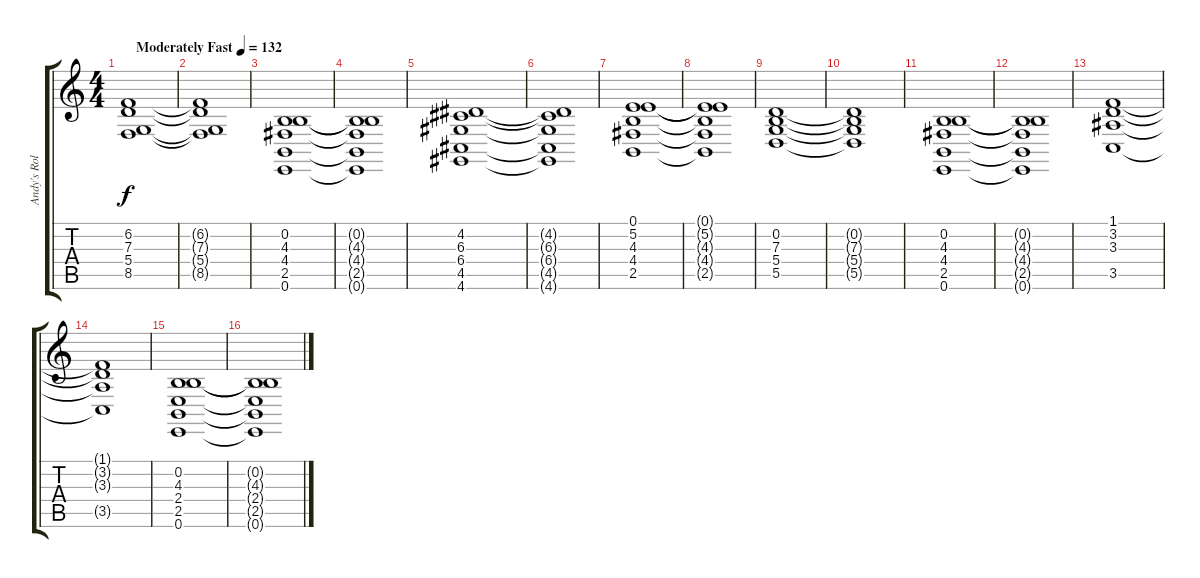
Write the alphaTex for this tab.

\track ("Andy's Roland GR 808" "Andy's Rol") {instrument lead7fifths}
\staff {score tabs}
\tuning (E4 B3 G3 D3 A2 E2) {hide}
\ts (4 4)
\tempo (132 "Moderately Fast")
\clef g2
\ks c
(6.2 7.3 5.4 8.5).1{dy f instrument lead7fifths} |
(6.2{t} 7.3{t} 5.4{t} 8.5{t}).1 |
(0.2 4.3 4.4 2.5 0.6).1 |
(0.2{t} 4.3{t} 4.4{t} 2.5{t} 0.6{t}).1 |
(4.2 6.3 6.4 4.5 4.6).1 |
(4.2{t} 6.3{t} 6.4{t} 4.5{t} 4.6{t}).1 |
(0.1 5.2 4.3 4.4 2.5).1 |
(0.1{t} 5.2{t} 4.3{t} 4.4{t} 2.5{t}).1 |
(0.2 7.3 5.4 5.5).1 |
(0.2{t} 7.3{t} 5.4{t} 5.5{t}).1 |
(0.2 4.3 4.4 2.5 0.6).1 |
(0.2{t} 4.3{t} 4.4{t} 2.5{t} 0.6{t}).1 |
(1.1 3.2 3.3 3.5).1 |
(1.1{t} 3.2{t} 3.3{t} 3.5{t}).1 |
(0.2 4.3 2.4 2.5 0.6).1 |
(0.2{t} 4.3{t} 2.4{t} 2.5{t} 0.6{t}).1
